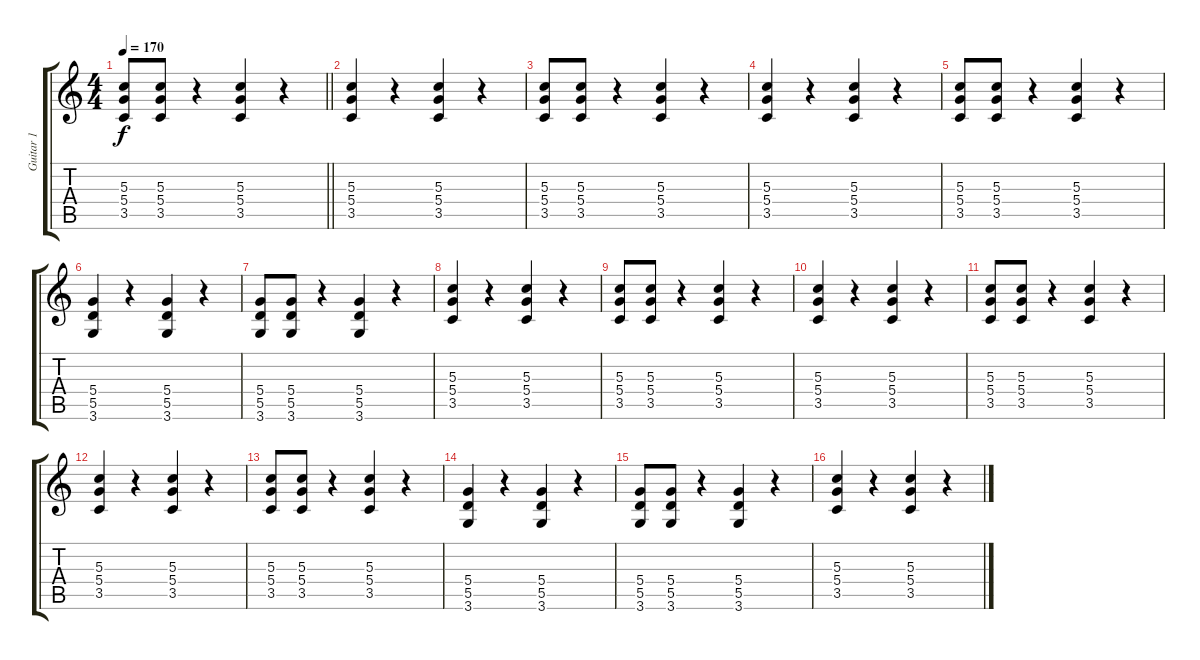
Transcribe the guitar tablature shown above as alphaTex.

\track ("Guitar 1" "Guitar 1") {instrument overdrivenguitar}
\staff {score tabs}
\tuning (E4 B3 G3 D3 A2 E2) {hide}
\ts (4 4)
\tempo 170
\clef g2
\barLineRight lightlight
\ks c
(5.3 5.4 3.5).8{dy f} (5.3 5.4 3.5).8 r.4 (5.3 5.4 3.5).4 r.4 |
(5.3 5.4 3.5).4 r.4 (5.3 5.4 3.5).4 r.4 |
(5.3 5.4 3.5).8 (5.3 5.4 3.5).8 r.4 (5.3 5.4 3.5).4 r.4 |
(5.3 5.4 3.5).4 r.4 (5.3 5.4 3.5).4 r.4 |
(5.3 5.4 3.5).8 (5.3 5.4 3.5).8 r.4 (5.3 5.4 3.5).4 r.4 |
(5.4 5.5 3.6).4 r.4 (5.4 5.5 3.6).4 r.4 |
(5.4 5.5 3.6).8 (5.4 5.5 3.6).8 r.4 (5.4 5.5 3.6).4 r.4 |
(5.3 5.4 3.5).4 r.4 (5.3 5.4 3.5).4 r.4 |
(5.3 5.4 3.5).8 (5.3 5.4 3.5).8 r.4 (5.3 5.4 3.5).4 r.4 |
(5.3 5.4 3.5).4 r.4 (5.3 5.4 3.5).4 r.4 |
(5.3 5.4 3.5).8 (5.3 5.4 3.5).8 r.4 (5.3 5.4 3.5).4 r.4 |
(5.3 5.4 3.5).4 r.4 (5.3 5.4 3.5).4 r.4 |
(5.3 5.4 3.5).8 (5.3 5.4 3.5).8 r.4 (5.3 5.4 3.5).4 r.4 |
(5.4 5.5 3.6).4 r.4 (5.4 5.5 3.6).4 r.4 |
(5.4 5.5 3.6).8 (5.4 5.5 3.6).8 r.4 (5.4 5.5 3.6).4 r.4 |
(5.3 5.4 3.5).4 r.4 (5.3 5.4 3.5).4 r.4
